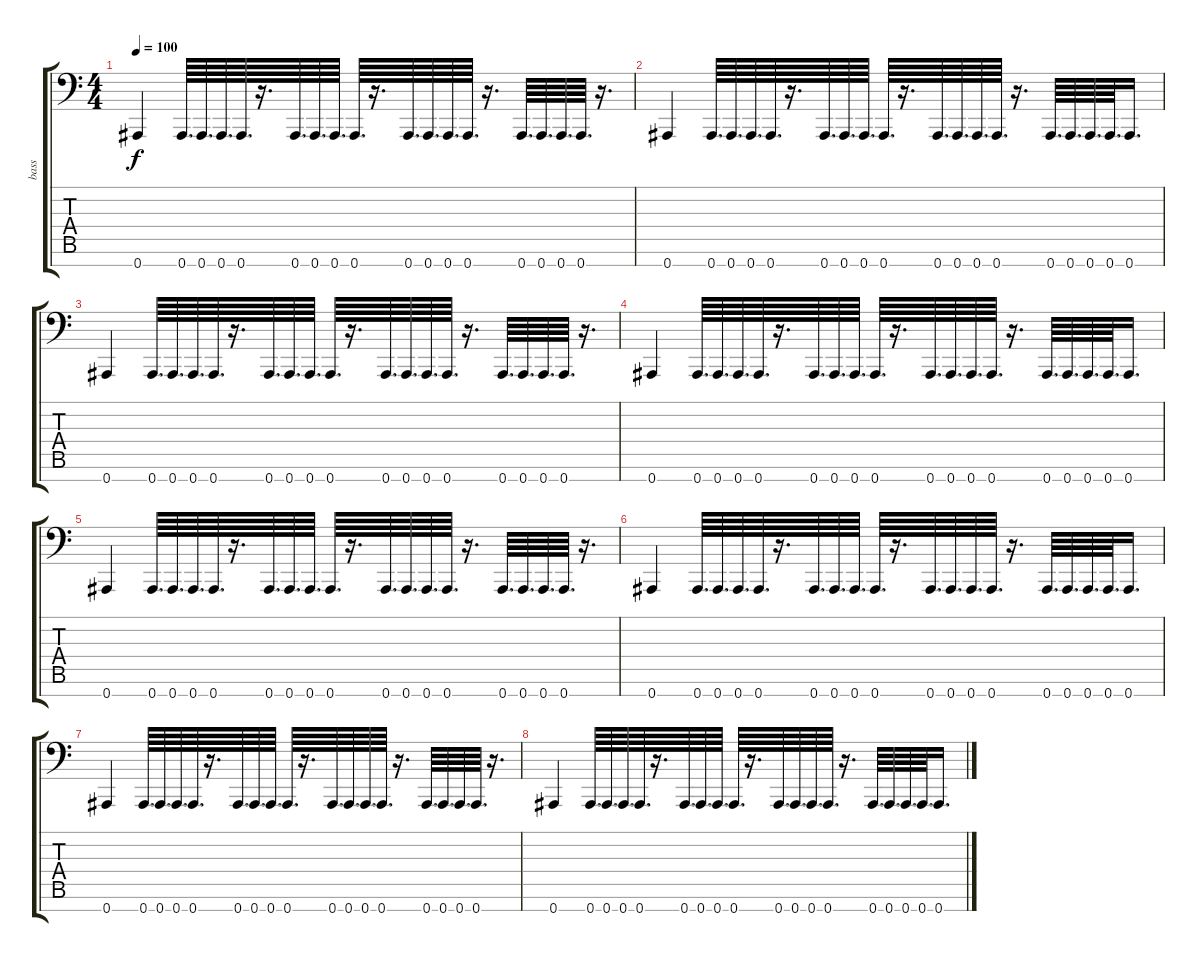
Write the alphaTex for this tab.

\track ("bass" "bass") {instrument electricbassfinger}
\staff {score tabs}
\tuning (Eb3 Bb2 Gb2 Db2 Ab1 Eb1 Bb0) {hide}
\ts (4 4)
\tempo 100
\clef f4
\ks c
0.7.4{dy f} 0.7.64{d} 0.7.64{d} 0.7.64{d} 0.7.64{d} r.16{d} 0.7.64{d} 0.7.64{d} 0.7.64{d} 0.7.64{d} r.16{d} 0.7.64{d} 0.7.64{d} 0.7.64{d} 0.7.64{d} r.16{d} 0.7.64{d} 0.7.64{d} 0.7.64{d} 0.7.64{d} r.16{d} |
0.7.4 0.7.64{d} 0.7.64{d} 0.7.64{d} 0.7.64{d} r.16{d} 0.7.64{d} 0.7.64{d} 0.7.64{d} 0.7.64{d} r.16{d} 0.7.64{d} 0.7.64{d} 0.7.64{d} 0.7.64{d} r.16{d} 0.7.64{d} 0.7.64{d} 0.7.64{d} 0.7.64{d} 0.7.16{d} |
0.7.4 0.7.64{d} 0.7.64{d} 0.7.64{d} 0.7.64{d} r.16{d} 0.7.64{d} 0.7.64{d} 0.7.64{d} 0.7.64{d} r.16{d} 0.7.64{d} 0.7.64{d} 0.7.64{d} 0.7.64{d} r.16{d} 0.7.64{d} 0.7.64{d} 0.7.64{d} 0.7.64{d} r.16{d} |
0.7.4 0.7.64{d} 0.7.64{d} 0.7.64{d} 0.7.64{d} r.16{d} 0.7.64{d} 0.7.64{d} 0.7.64{d} 0.7.64{d} r.16{d} 0.7.64{d} 0.7.64{d} 0.7.64{d} 0.7.64{d} r.16{d} 0.7.64{d} 0.7.64{d} 0.7.64{d} 0.7.64{d} 0.7.16{d} |
0.7.4 0.7.64{d} 0.7.64{d} 0.7.64{d} 0.7.64{d} r.16{d} 0.7.64{d} 0.7.64{d} 0.7.64{d} 0.7.64{d} r.16{d} 0.7.64{d} 0.7.64{d} 0.7.64{d} 0.7.64{d} r.16{d} 0.7.64{d} 0.7.64{d} 0.7.64{d} 0.7.64{d} r.16{d} |
0.7.4 0.7.64{d} 0.7.64{d} 0.7.64{d} 0.7.64{d} r.16{d} 0.7.64{d} 0.7.64{d} 0.7.64{d} 0.7.64{d} r.16{d} 0.7.64{d} 0.7.64{d} 0.7.64{d} 0.7.64{d} r.16{d} 0.7.64{d} 0.7.64{d} 0.7.64{d} 0.7.64{d} 0.7.16{d} |
0.7.4 0.7.64{d} 0.7.64{d} 0.7.64{d} 0.7.64{d} r.16{d} 0.7.64{d} 0.7.64{d} 0.7.64{d} 0.7.64{d} r.16{d} 0.7.64{d} 0.7.64{d} 0.7.64{d} 0.7.64{d} r.16{d} 0.7.64{d} 0.7.64{d} 0.7.64{d} 0.7.64{d} r.16{d} |
0.7.4 0.7.64{d} 0.7.64{d} 0.7.64{d} 0.7.64{d} r.16{d} 0.7.64{d} 0.7.64{d} 0.7.64{d} 0.7.64{d} r.16{d} 0.7.64{d} 0.7.64{d} 0.7.64{d} 0.7.64{d} r.16{d} 0.7.64{d} 0.7.64{d} 0.7.64{d} 0.7.64{d} 0.7.16{d}
